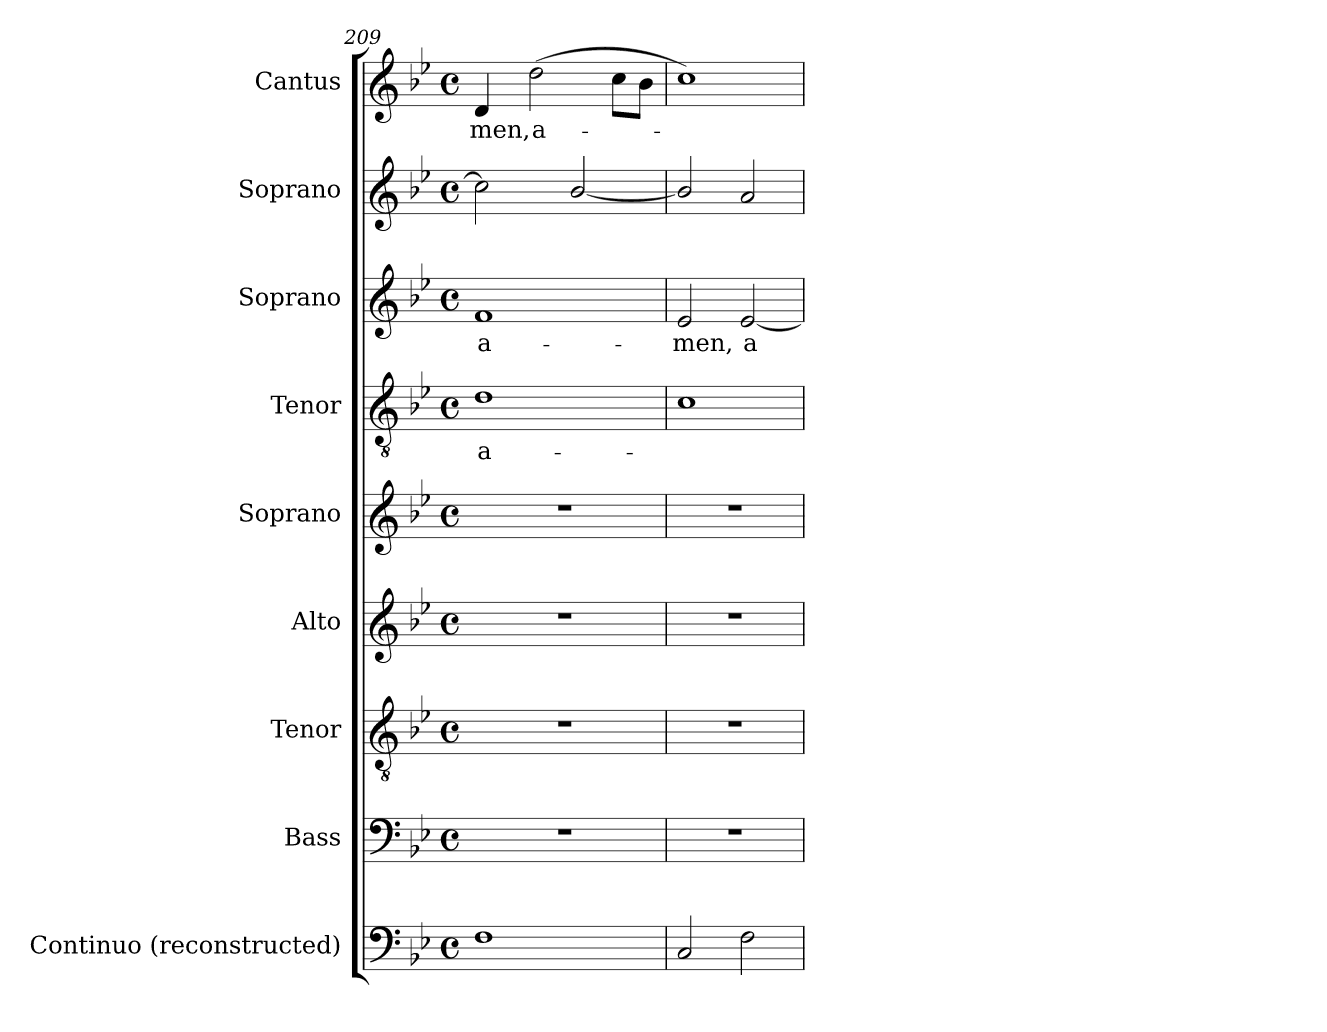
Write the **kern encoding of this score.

**kern	**kern	**kern	**kern	**kern	**kern	**text	**kern	**text	**kern	**kern	**text
*part9	*part8	*part7	*part6	*part5	*part4	*part4	*part3	*part3	*part2	*part1	*part1
*staff9	*staff8	*staff7	*staff6	*staff5	*staff4	*staff4	*staff3	*staff3	*staff2	*staff1	*staff1
*I"Continuo (reconstructed)	*I"Bass	*I"Tenor	*I"Alto	*I"Soprano	*I"Tenor	*	*I"Soprano	*	*I"Soprano	*I"Cantus	*
*I'Cont.	*I'B.	*I'T.	*I'A.	*I'S.	*I'T.	*	*I'S.	*	*I'S.	*	*
!!LO:PB:g=z
*clefF4	*clefF4	*clefGv2	*clefG2	*clefG2	*clefGv2	*	*clefG2	*	*clefG2	*clefG2	*
*	*	*ITrd7c12	*	*	*ITrd7c12	*	*	*	*	*	*
*k[b-e-]	*k[b-e-]	*k[b-e-]	*k[b-e-]	*k[b-e-]	*k[b-e-]	*	*k[b-e-]	*	*k[b-e-]	*k[b-e-]	*
*g:	*g:	*g:	*g:	*g:	*g:	*	*g:	*	*g:	*g:	*
*M4/4	*M4/4	*M4/4	*M4/4	*M4/4	*M4/4	*	*M4/4	*	*M4/4	*M4/4	*
*met(c)	*met(c)	*met(c)	*met(c)	*met(c)	*met(c)	*	*met(c)	*	*met(c)	*met(c)	*
=209	=209	=209	=209	=209	=209	=209	=209	=209	=209	=209	=209
!	!	!	!	!	!	!LO:LY:b:color=#000000	!	!	!	!	!
!	!	!	!	!	!	!	!	!LO:LY:b:color=#000000	!	!	!
!	!	!	!	!	!	!	!	!	!	!	!LO:LY:b:color=#000000
1Fi	1r	1r	1r	1r	1Di	a-	1fi	a-	2cci\]	4di/	-men,
!	!	!	!	!	!	!	!	!	!	!	!LO:LY:b:color=#000000
.	.	.	.	.	.	.	.	.	.	(2ddi\	a-
.	.	.	.	.	.	.	.	.	[2b-i/	.	.
.	.	.	.	.	.	.	.	.	.	8cci\L	.
.	.	.	.	.	.	.	.	.	.	8b-i\J	.
=210	=210	=210	=210	=210	=210	=210	=210	=210	=210	=210	=210
!	!	!	!	!	!	!	!	!LO:LY:b:color=#000000	!	!	!
2Ci/	1r	1r	1r	1r	1Ci	.	2e-i/	-men,	2b-i/]	1cci)	.
!	!	!	!	!	!	!	!	!LO:LY:b:color=#000000	!	!	!
2Fi\	.	.	.	.	.	.	[2e-i/	a-	2ai/	.	.
=	=	=	=	=	=	=	=	=	=	=	=
*-	*-	*-	*-	*-	*-	*-	*-	*-	*-	*-	*-
